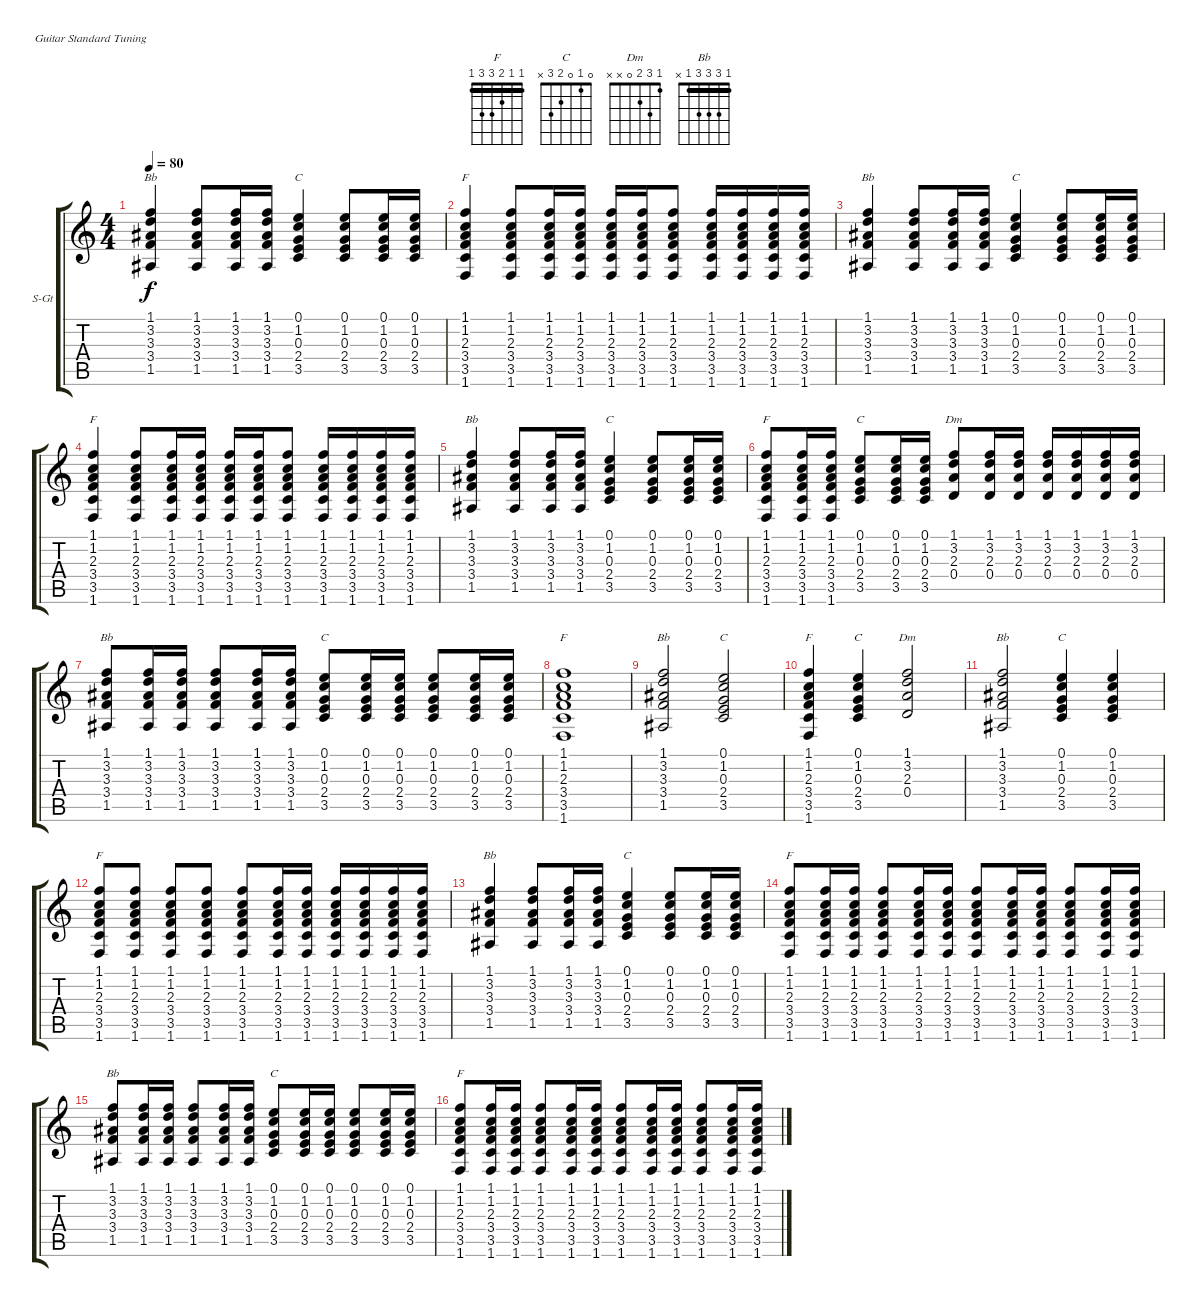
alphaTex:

\bracketExtendMode groupsimilarinstruments
\firstSystemTrackNameOrientation horizontal
\otherSystemsTrackNameOrientation horizontal
\track ("节奏吉他 (黄家驹)" "S-Gt") {instrument acousticguitarsteel}
\staff {score tabs}
\tuning (E4 B3 G3 D3 A2 E2)
\chord ("F" 1 1 2 3 3 1) {showfingering false barre (1 1)}
\chord ("C" 0 1 0 2 3 x) {showfingering false}
\chord ("Dm" 1 3 2 0 x x) {showfingering false}
\chord ("Bb" 1 3 3 3 1 x) {showfingering false barre 1}
\ts (4 4)
\tempo 80
\clef g2
\ks c
(1.1 3.2 3.3 3.4 1.5).4{ch "Bb" dy f} (1.1 3.2 3.3 3.4 1.5).8 (1.1 3.2 3.3 3.4 1.5).16 (1.1 3.2 3.3 3.4 1.5).16 (0.1 1.2 0.3 2.4 3.5).4{ch "C"} (0.1 1.2 0.3 2.4 3.5).8 (0.1 1.2 0.3 2.4 3.5).16 (0.1 1.2 0.3 2.4 3.5).16 |
(1.1 1.2 2.3 3.4 3.5 1.6).4{ch "F"} (1.1 1.2 2.3 3.4 3.5 1.6).8 (1.1 1.2 2.3 3.4 3.5 1.6).16 (1.1 1.2 2.3 3.4 3.5 1.6).16 (1.1 1.2 2.3 3.4 3.5 1.6).16 (1.1 1.2 2.3 3.4 3.5 1.6).16 (1.1 1.2 2.3 3.4 3.5 1.6).8 (1.1 1.2 2.3 3.4 3.5 1.6).16 (1.1 1.2 2.3 3.4 3.5 1.6).16 (1.1 1.2 2.3 3.4 3.5 1.6).16 (1.1 1.2 2.3 3.4 3.5 1.6).16 |
(1.1 3.2 3.3 3.4 1.5).4{ch "Bb"} (1.1 3.2 3.3 3.4 1.5).8 (1.1 3.2 3.3 3.4 1.5).16 (1.1 3.2 3.3 3.4 1.5).16 (0.1 1.2 0.3 2.4 3.5).4{ch "C"} (0.1 1.2 0.3 2.4 3.5).8 (0.1 1.2 0.3 2.4 3.5).16 (0.1 1.2 0.3 2.4 3.5).16 |
(1.1 1.2 2.3 3.4 3.5 1.6).4{ch "F"} (1.1 1.2 2.3 3.4 3.5 1.6).8 (1.1 1.2 2.3 3.4 3.5 1.6).16 (1.1 1.2 2.3 3.4 3.5 1.6).16 (1.1 1.2 2.3 3.4 3.5 1.6).16 (1.1 1.2 2.3 3.4 3.5 1.6).16 (1.1 1.2 2.3 3.4 3.5 1.6).8 (1.1 1.2 2.3 3.4 3.5 1.6).16 (1.1 1.2 2.3 3.4 3.5 1.6).16 (1.1 1.2 2.3 3.4 3.5 1.6).16 (1.1 1.2 2.3 3.4 3.5 1.6).16 |
(1.1 3.2 3.3 3.4 1.5).4{ch "Bb"} (1.1 3.2 3.3 3.4 1.5).8 (1.1 3.2 3.3 3.4 1.5).16 (1.1 3.2 3.3 3.4 1.5).16 (0.1 1.2 0.3 2.4 3.5).4{ch "C"} (0.1 1.2 0.3 2.4 3.5).8 (0.1 1.2 0.3 2.4 3.5).16 (0.1 1.2 0.3 2.4 3.5).16 |
(1.1 1.2 2.3 3.4 3.5 1.6).8{ch "F"} (1.1 1.2 2.3 3.4 3.5 1.6).16 (1.1 1.2 2.3 3.4 3.5 1.6).16 (0.1 1.2 0.3 2.4 3.5).8{ch "C"} (0.1 1.2 0.3 2.4 3.5).16 (0.1 1.2 0.3 2.4 3.5).16 (1.1 3.2 2.3 0.4).8{ch "Dm"} (1.1 3.2 2.3 0.4).16 (1.1 3.2 2.3 0.4).16 (1.1 3.2 2.3 0.4).16 (1.1 3.2 2.3 0.4).16 (1.1 3.2 2.3 0.4).16 (1.1 3.2 2.3 0.4).16 |
(1.1 3.2 3.3 3.4 1.5).8{ch "Bb"} (1.1 3.2 3.3 3.4 1.5).16 (1.1 3.2 3.3 3.4 1.5).16 (1.1 3.2 3.3 3.4 1.5).8 (1.1 3.2 3.3 3.4 1.5).16 (1.1 3.2 3.3 3.4 1.5).16 (0.1 1.2 0.3 2.4 3.5).8{ch "C"} (0.1 1.2 0.3 2.4 3.5).16 (0.1 1.2 0.3 2.4 3.5).16 (0.1 1.2 0.3 2.4 3.5).8 (0.1 1.2 0.3 2.4 3.5).16 (0.1 1.2 0.3 2.4 3.5).16 |
(1.1 1.2 2.3 3.4 3.5 1.6).1{ch "F"} |
(1.1 3.2 3.3 3.4 1.5).2{ch "Bb"} (0.1 1.2 0.3 2.4 3.5).2{ch "C"} |
(1.1 1.2 2.3 3.4 3.5 1.6).4{ch "F"} (0.1 1.2 0.3 2.4 3.5).4{ch "C"} (1.1 3.2 2.3 0.4).2{ch "Dm"} |
(1.1 3.2 3.3 3.4 1.5).2{ch "Bb"} (0.1 1.2 0.3 2.4 3.5).4{ch "C"} (0.1 1.2 0.3 2.4 3.5).4 |
(1.1 1.2 2.3 3.4 3.5 1.6).8{ch "F"} (1.1 1.2 2.3 3.4 3.5 1.6).8 (1.1 1.2 2.3 3.4 3.5 1.6).8 (1.1 1.2 2.3 3.4 3.5 1.6).8 (1.1 1.2 2.3 3.4 3.5 1.6).8 (1.1 1.2 2.3 3.4 3.5 1.6).16 (1.1 1.2 2.3 3.4 3.5 1.6).16 (1.1 1.2 2.3 3.4 3.5 1.6).16 (1.1 1.2 2.3 3.4 3.5 1.6).16 (1.1 1.2 2.3 3.4 3.5 1.6).16 (1.1 1.2 2.3 3.4 3.5 1.6).16 |
(1.1 3.2 3.3 3.4 1.5).4{ch "Bb"} (1.1 3.2 3.3 3.4 1.5).8 (1.1 3.2 3.3 3.4 1.5).16 (1.1 3.2 3.3 3.4 1.5).16 (0.1 1.2 0.3 2.4 3.5).4{ch "C"} (0.1 1.2 0.3 2.4 3.5).8 (0.1 1.2 0.3 2.4 3.5).16 (0.1 1.2 0.3 2.4 3.5).16 |
(1.1 1.2 2.3 3.4 3.5 1.6).8{ch "F"} (1.1 1.2 2.3 3.4 3.5 1.6).16 (1.1 1.2 2.3 3.4 3.5 1.6).16 (1.1 1.2 2.3 3.4 3.5 1.6).8 (1.1 1.2 2.3 3.4 3.5 1.6).16 (1.1 1.2 2.3 3.4 3.5 1.6).16 (1.1 1.2 2.3 3.4 3.5 1.6).8 (1.1 1.2 2.3 3.4 3.5 1.6).16 (1.1 1.2 2.3 3.4 3.5 1.6).16 (1.1 1.2 2.3 3.4 3.5 1.6).8 (1.1 1.2 2.3 3.4 3.5 1.6).16 (1.1 1.2 2.3 3.4 3.5 1.6).16 |
(1.1 3.2 3.3 3.4 1.5).8{ch "Bb"} (1.1 3.2 3.3 3.4 1.5).16 (1.1 3.2 3.3 3.4 1.5).16 (1.1 3.2 3.3 3.4 1.5).8 (1.1 3.2 3.3 3.4 1.5).16 (1.1 3.2 3.3 3.4 1.5).16 (0.1 1.2 0.3 2.4 3.5).8{ch "C"} (0.1 1.2 0.3 2.4 3.5).16 (0.1 1.2 0.3 2.4 3.5).16 (0.1 1.2 0.3 2.4 3.5).8 (0.1 1.2 0.3 2.4 3.5).16 (0.1 1.2 0.3 2.4 3.5).16 |
(1.1 1.2 2.3 3.4 3.5 1.6).8{ch "F"} (1.1 1.2 2.3 3.4 3.5 1.6).16 (1.1 1.2 2.3 3.4 3.5 1.6).16 (1.1 1.2 2.3 3.4 3.5 1.6).8 (1.1 1.2 2.3 3.4 3.5 1.6).16 (1.1 1.2 2.3 3.4 3.5 1.6).16 (1.1 1.2 2.3 3.4 3.5 1.6).8 (1.1 1.2 2.3 3.4 3.5 1.6).16 (1.1 1.2 2.3 3.4 3.5 1.6).16 (1.1 1.2 2.3 3.4 3.5 1.6).8 (1.1 1.2 2.3 3.4 3.5 1.6).16 (1.1 1.2 2.3 3.4 3.5 1.6).16
